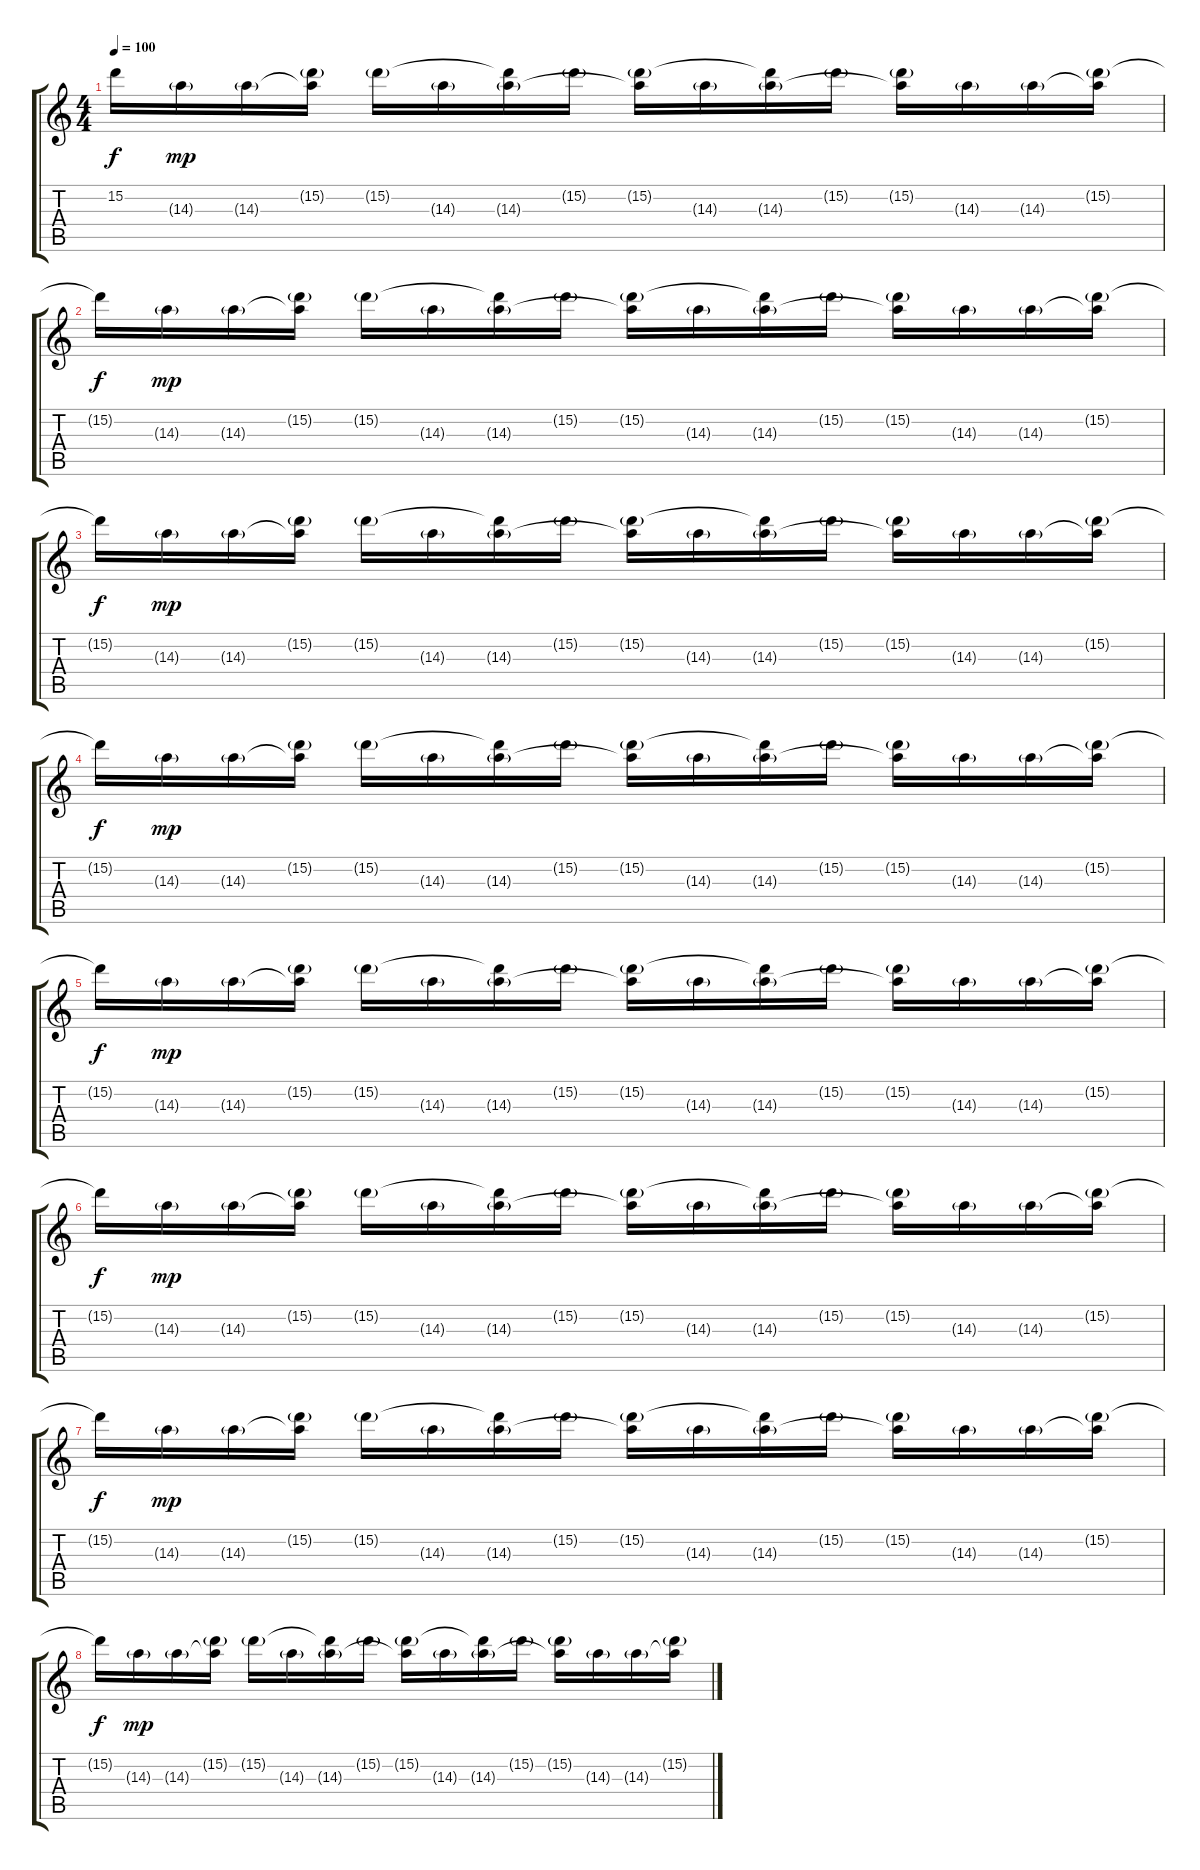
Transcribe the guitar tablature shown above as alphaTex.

\track "" {instrument overdrivenguitar}
\staff {score tabs}
\tuning (E4 B3 G3 D3 A2 D2) {hide}
\ts (4 4)
\tempo 100
\clef g2
\ks c
15.2{t}.16{dy f} 14.3{g}.16{dy mp} 14.3{g}.16 (15.2{g} 14.3{t}).16 15.2{g}.16 14.3{g}.16 (15.2{t} 14.3{g}).16 15.2{g}.16 (15.2{g} 14.3{t}).16 14.3{g}.16 (15.2{t} 14.3{g}).16 15.2{g}.16 (15.2{g} 14.3{t}).16 14.3{g}.16 14.3{g}.16 (15.2{g} 14.3{t}).16 |
15.2{t}.16{dy f volume 6} 14.3{g}.16{dy mp} 14.3{g}.16 (15.2{g} 14.3{t}).16 15.2{g}.16 14.3{g}.16 (15.2{t} 14.3{g}).16 15.2{g}.16 (15.2{g} 14.3{t}).16 14.3{g}.16 (15.2{t} 14.3{g}).16 15.2{g}.16 (15.2{g} 14.3{t}).16 14.3{g}.16 14.3{g}.16 (15.2{g} 14.3{t}).16 |
15.2{t}.16{dy f} 14.3{g}.16{dy mp} 14.3{g}.16 (15.2{g} 14.3{t}).16 15.2{g}.16 14.3{g}.16 (15.2{t} 14.3{g}).16 15.2{g}.16 (15.2{g} 14.3{t}).16 14.3{g}.16 (15.2{t} 14.3{g}).16 15.2{g}.16 (15.2{g} 14.3{t}).16 14.3{g}.16 14.3{g}.16 (15.2{g} 14.3{t}).16 |
15.2{t}.16{dy f} 14.3{g}.16{dy mp} 14.3{g}.16 (15.2{g} 14.3{t}).16 15.2{g}.16 14.3{g}.16 (15.2{t} 14.3{g}).16 15.2{g}.16 (15.2{g} 14.3{t}).16 14.3{g}.16 (15.2{t} 14.3{g}).16 15.2{g}.16 (15.2{g} 14.3{t}).16 14.3{g}.16 14.3{g}.16 (15.2{g} 14.3{t}).16 |
15.2{t}.16{dy f} 14.3{g}.16{dy mp} 14.3{g}.16 (15.2{g} 14.3{t}).16 15.2{g}.16 14.3{g}.16 (15.2{t} 14.3{g}).16 15.2{g}.16 (15.2{g} 14.3{t}).16 14.3{g}.16 (15.2{t} 14.3{g}).16 15.2{g}.16 (15.2{g} 14.3{t}).16 14.3{g}.16 14.3{g}.16 (15.2{g} 14.3{t}).16 |
15.2{t}.16{dy f} 14.3{g}.16{dy mp} 14.3{g}.16 (15.2{g} 14.3{t}).16 15.2{g}.16 14.3{g}.16 (15.2{t} 14.3{g}).16 15.2{g}.16 (15.2{g} 14.3{t}).16 14.3{g}.16 (15.2{t} 14.3{g}).16 15.2{g}.16 (15.2{g} 14.3{t}).16 14.3{g}.16 14.3{g}.16 (15.2{g} 14.3{t}).16 |
15.2{t}.16{dy f} 14.3{g}.16{dy mp} 14.3{g}.16 (15.2{g} 14.3{t}).16 15.2{g}.16 14.3{g}.16 (15.2{t} 14.3{g}).16 15.2{g}.16 (15.2{g} 14.3{t}).16 14.3{g}.16 (15.2{t} 14.3{g}).16 15.2{g}.16 (15.2{g} 14.3{t}).16 14.3{g}.16 14.3{g}.16 (15.2{g} 14.3{t}).16 |
15.2{t}.16{dy f} 14.3{g}.16{dy mp} 14.3{g}.16 (15.2{g} 14.3{t}).16 15.2{g}.16 14.3{g}.16 (15.2{t} 14.3{g}).16 15.2{g}.16 (15.2{g} 14.3{t}).16 14.3{g}.16 (15.2{t} 14.3{g}).16 15.2{g}.16 (15.2{g} 14.3{t}).16 14.3{g}.16 14.3{g}.16 (15.2{g} 14.3{t}).16
